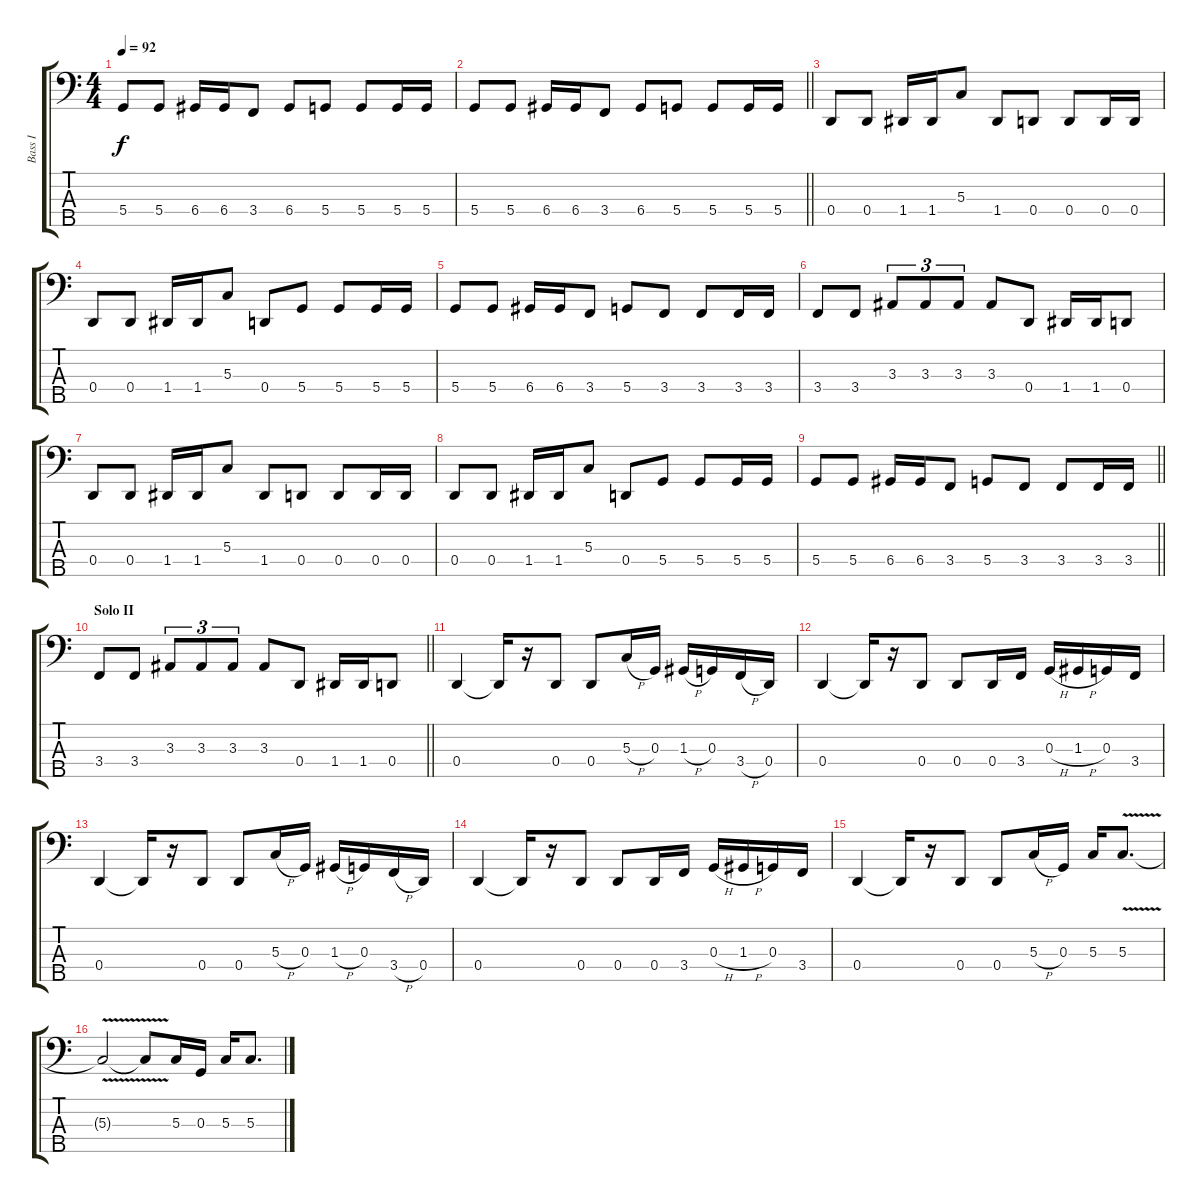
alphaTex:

\track ("Bass I" "Bass I") {instrument electricbasspick}
\staff {score tabs}
\tuning (F2 C2 G1 D1 A0) {hide}
\ts (4 4)
\tempo 92
\clef f4
\ks c
5.4.8{dy f} 5.4.8 6.4.16 6.4.16 3.4.8 6.4.8 5.4.8 5.4.8 5.4.16 5.4.16 |
\barLineRight lightlight
5.4.8 5.4.8 6.4.16 6.4.16 3.4.8 6.4.8 5.4.8 5.4.8 5.4.16 5.4.16 |
\section ("" "")
0.4.8 0.4.8 1.4.16 1.4.16 5.3.8 1.4.8 0.4.8 0.4.8 0.4.16 0.4.16 |
0.4.8 0.4.8 1.4.16 1.4.16 5.3.8 0.4.8 5.4.8 5.4.8 5.4.16 5.4.16 |
5.4.8 5.4.8 6.4.16 6.4.16 3.4.8 5.4.8 3.4.8 3.4.8 3.4.16 3.4.16 |
3.4.8 3.4.8 3.3.8{tu (3 2)} 3.3.8{tu (3 2)} 3.3.8{tu (3 2)} 3.3.8 0.4.8 1.4.16 1.4.16 0.4.8 |
0.4.8 0.4.8 1.4.16 1.4.16 5.3.8 1.4.8 0.4.8 0.4.8 0.4.16 0.4.16 |
0.4.8 0.4.8 1.4.16 1.4.16 5.3.8 0.4.8 5.4.8 5.4.8 5.4.16 5.4.16 |
\barLineRight lightlight
5.4.8 5.4.8 6.4.16 6.4.16 3.4.8 5.4.8 3.4.8 3.4.8 3.4.16 3.4.16 |
\section ("" "Solo II")
\barLineRight lightlight
3.4.8 3.4.8 3.3.8{tu (3 2)} 3.3.8{tu (3 2)} 3.3.8{tu (3 2)} 3.3.8 0.4.8 1.4.16 1.4.16 0.4.8 |
0.4.4 0.4{t}.16 r.16 0.4.8 0.4.8 5.3{h}.16 0.3.16 1.3{h}.16 0.3.16 3.4{h}.16 0.4.16 |
0.4.4 0.4{t}.16 r.16 0.4.8 0.4.8 0.4.16 3.4.16 0.3{h}.16 1.3{h}.16 0.3.16 3.4.16 |
0.4.4 0.4{t}.16 r.16 0.4.8 0.4.8 5.3{h}.16 0.3.16 1.3{h}.16 0.3.16 3.4{h}.16 0.4.16 |
0.4.4 0.4{t}.16 r.16 0.4.8 0.4.8 0.4.16 3.4.16 0.3{h}.16 1.3{h}.16 0.3.16 3.4.16 |
0.4.4 0.4{t}.16 r.16 0.4.8 0.4.8 5.3{h}.16 0.3.16 5.3.16 5.3{v}.8{d} |
5.3{v t}.2 5.3{t}.8 5.3.16 0.3.16 5.3.16 5.3.8{d}
